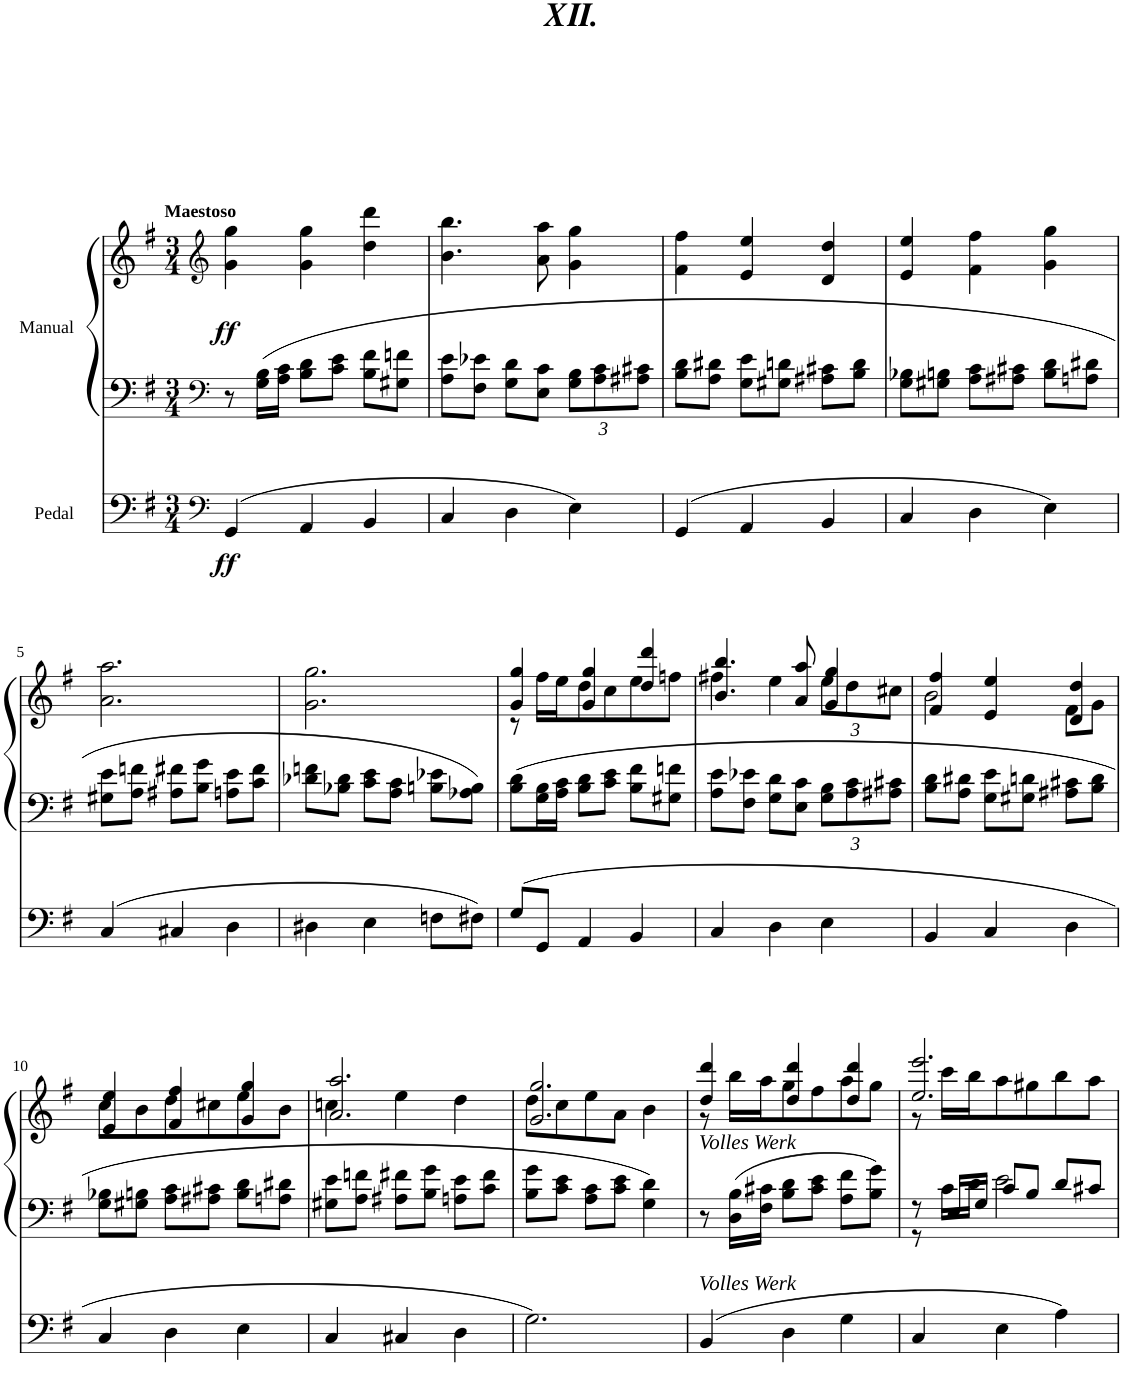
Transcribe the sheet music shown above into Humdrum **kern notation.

**kern	**dynam	**kern	**kern	**dynam
*part2	*part2	*part1	*part1	*part1
*staff3	*staff3	*staff2	*staff1	*staff1/2
*I"Pedal	*	*I"Manual	*	*
!!LO:PB:g=z
*clefF4	*	*clefF4	*clefG2	*
*k[f#]	*	*k[f#]	*k[f#]	*
*G:	*	*G:	*G:	*
*M3/4	*	*M3/4	*M3/4	*
=1	=1	=1	=1	=1
!	!	!	!LO:TX:a:B:t=Maestoso	!
!	!LO:DY:b	!	!	!LO:DY:b
(4GG/	ff	8r	4g\ 4gg\	ff
.	.	16G\ 16B\LL	.	.
.	.	16A\ 16c\JJ	.	.
4AA/	.	8B\ 8d\L	4g\ 4gg\	.
.	.	8c\ 8e\J	.	.
4BB/	.	8B\ 8f#\L	4dd\ 4ddd\	.
.	.	8G#X\ 8fn\J	.	.
=2	=2	=2	=2	=2
4C/	.	8A\ 8e\L	4.b\ 4.bb\	.
.	.	8F#\ 8e-X\J	.	.
4D\	.	8G\ 8d\L	.	.
.	.	8E\ 8c\J	8a\ 8aa\	.
*	*	*Xbrackettup	*	*
4E\)	.	12G\ 12B\L	4g\ 4gg\	.
.	.	12A\ 12c\	.	.
.	.	12A#X\ 12c#X\J	.	.
=3	=3	=3	=3	=3
(4GG/	.	8B\ 8d\L	4f#\ 4ff#\	.
.	.	8A\ 8d#X\J	.	.
4AA/	.	8G\ 8e\L	4e/ 4ee/	.
.	.	8G#X\ 8dn\J	.	.
4BB/	.	8A#X\ 8c#X\L	4d/ 4dd/	.
.	.	8B\ 8d\J	.	.
=4	=4	=4	=4	=4
4C/	.	8G\ 8B-X\L	4e/ 4ee/	.
.	.	8G#X\ 8Bn\J	.	.
4D\	.	8A\ 8c\L	4f#\ 4ff#\	.
.	.	8A#X\ 8c#X\J	.	.
4E\)	.	8B\ 8d\L	4g\ 4gg\	.
.	.	8An\ 8d#X\J	.	.
!!LO:LB:g=z
=5	=5	=5	=5	=5
(4C/	.	8G#X\ 8e\L	2.a\ 2.aa\	.
.	.	8A\ 8fn\J	.	.
4C#X/	.	8A#X\ 8f#X\L	.	.
.	.	8B\ 8g\J	.	.
4D\	.	8An\ 8e\L	.	.
.	.	8c\ 8f#\J	.	.
=6	=6	=6	=6	=6
4D#X\	.	8d-X\ 8fn\L	2.g\ 2.gg\	.
.	.	8B-X\ 8d-\J	.	.
4E\	.	8c\ 8e\L	.	.
.	.	8A\ 8c\J	.	.
8Fn\L	.	8Bn\ 8e-X\L	.	.
8F#X\J)	.	8A-X\ 8B\J	.	.
=7	=7	=7	=7	=7
*	*	*	*^	*
(8G/L	.	8B\ 8d\L	4g/ 4gg/	8r	.
8GG/J	.	16G\ 16B\L	.	16ff#\LL	.
.	.	16A\ 16c\JJ	.	16ee\J	.
4AA/	.	8B\ 8d\L	4g/ 4gg/	8dd\	.
.	.	8c\ 8e\J	.	8cc\	.
4BB/	.	8B\ 8f#\L	4dd/ 4ddd/	8ee\	.
.	.	8G#X\ 8fn\J	.	8ffn\J	.
=8	=8	=8	=8	=8	=8
4C/	.	8A\ 8e\L	4.b/ 4.bb/	4ff#X\	.
.	.	8F#\ 8e-X\J	.	.	.
4D\	.	8G\ 8d\L	.	4ee\	.
.	.	8E\ 8c\J	8a/ 8aa/	.	.
*	*	*	*	*Xbrackettup	*
4E\	.	12G\ 12B\L	4g/ 4gg/	12ee\L	.
.	.	12A\ 12c\	.	12dd\	.
.	.	12A#X\ 12c#X\J	.	12cc#X\J	.
=9	=9	=9	=9	=9	=9
4BB/	.	8B\ 8d\L	4f#/ 4ff#/	2b\	.
.	.	8A\ 8d#X\J	.	.	.
4C/	.	8G\ 8e\L	4e/ 4ee/	.	.
.	.	8G#X\ 8dn\J	.	.	.
4D\	.	8A#X\ 8c#X\L	4d/ 4dd/	8f#\L	.
.	.	8B\ 8d\J	.	8g\J	.
!!LO:LB:g=z	!!
=10	=10	=10	=10	=10	=10
4C/	.	8G\ 8B-X\L	4e/ 4ee/	8cc\L	.
.	.	8G#X\ 8Bn\J	.	8b\	.
4D\	.	8A\ 8c\L	4f#/ 4ff#/	8dd\	.
.	.	8A#X\ 8c#X\J	.	8cc#X\	.
4E\	.	8B\ 8d\L	4g/ 4gg/	8ee\	.
.	.	8An\ 8d#X\J	.	8b\J	.
=11	=11	=11	=11	=11	=11
4C/	.	8G#X\ 8e\L	2.a/ 2.aa/	4ccn\	.
.	.	8A\ 8fn\J	.	.	.
4C#X/	.	8A#X\ 8f#X\L	.	4ee\	.
.	.	8B\ 8g\J	.	.	.
4D\	.	8An\ 8e\L	.	4dd\	.
.	.	8c\ 8f#\J	.	.	.
=12	=12	=12	=12	=12	=12
2.G\)	.	8B\ 8g\L	2.g/ 2.gg/	8dd\L	.
.	.	8c\ 8e\J	.	8cc\	.
.	.	8A\ 8c\L	.	8ee\	.
.	.	8c\ 8e\J	.	8a\J	.
.	.	4G\ 4d\	.	4b\	.
=13	=13	=13	=13	=13	=13
!	!	!LO:TX:a:i:t=Volles Werk	!	!	!
!LO:TX:a:i:t=Volles Werk	!	!	!	!	!
(4BB/	.	8r	4dd/ 4ddd/	8r	.
.	.	16D\ 16B\LL	.	16bb\LL	.
.	.	16F#\ 16c#X\JJ	.	16aa\J	.
4D\	.	8B\ 8d\L	4dd/ 4ddd/	8gg\	.
.	.	8c#\ 8e\J	.	8ff#\	.
4G\	.	8A\ 8f#\L	4dd/ 4ddd/	8aa\	.
.	.	8B\ 8g\J	.	8gg\J	.
=14	=14	=14	=14	=14	=14
*	*	*^	*	*	*
4C/	.	8r	8r	2.ee/ 2.eee/	8r	.
.	.	16E/LL	16c\LL	.	16ccc\LL	.
.	.	16G/JJ	16d\JJ	.	16bb\J	.
4E\	.	8c/L	2e\	.	8aa\	.
.	.	8B/J	.	.	8gg#X\	.
4A\)	.	8d/L	.	.	8bb\	.
.	.	8c#X/J	.	.	8aa\J	.
*	*	*v	*v	*	*	*
*	*	*	*v	*v	*
=	=	=	=	=
*-	*-	*-	*-	*-
